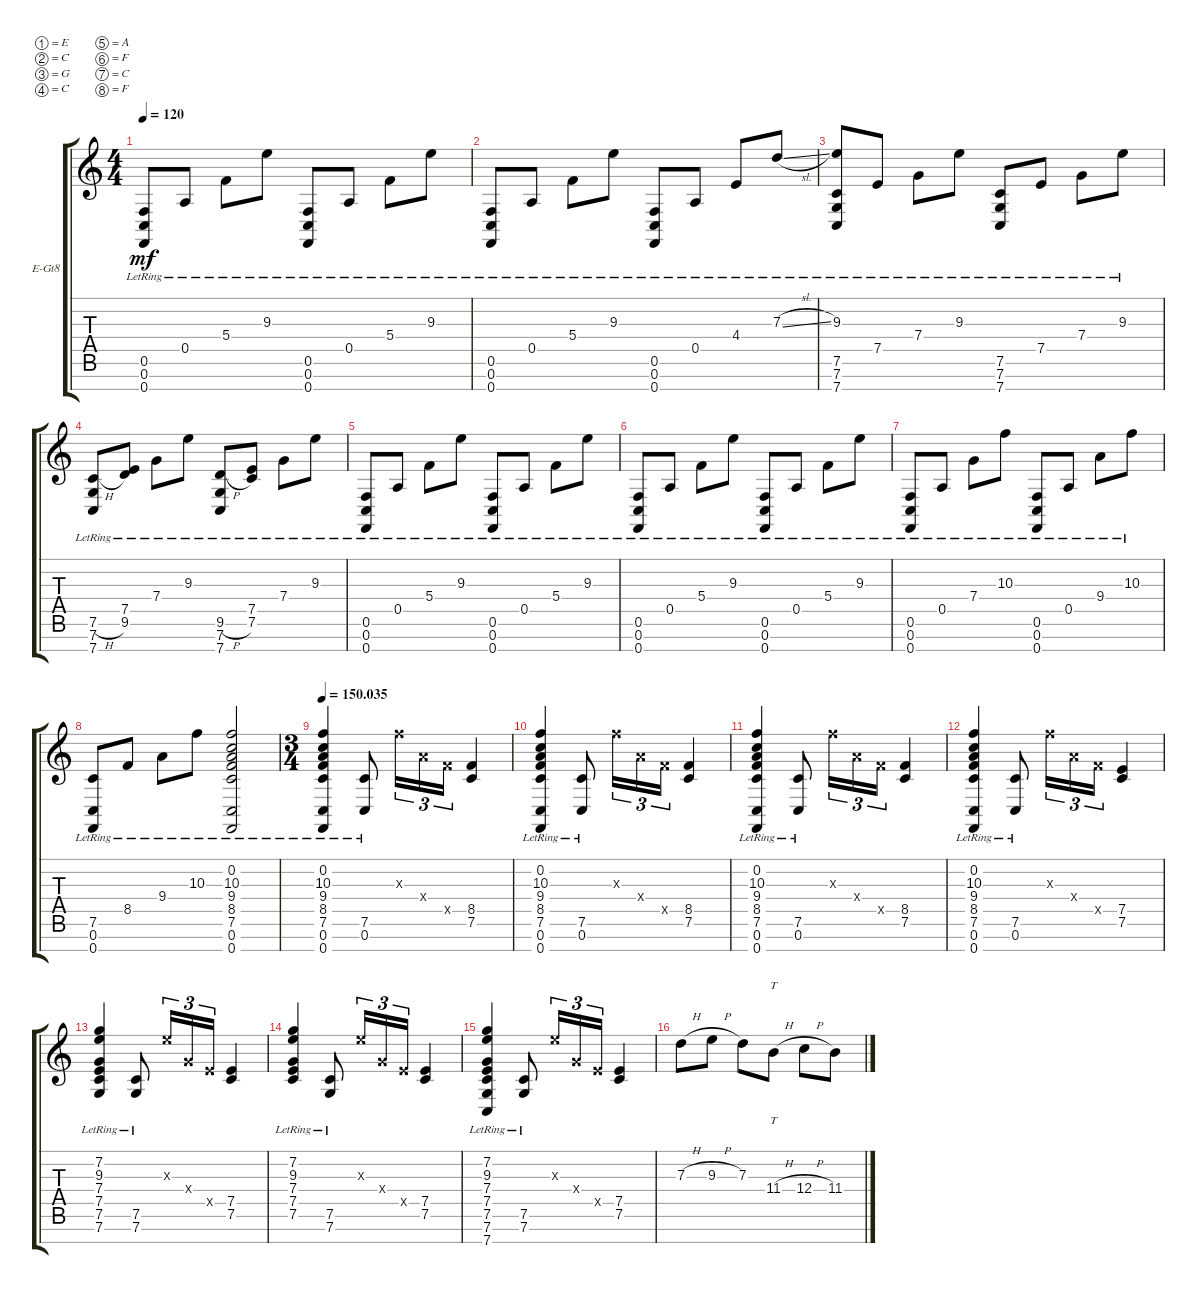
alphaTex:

\defaultSystemsLayout 4
\bracketExtendMode groupsimilarinstruments
\firstSystemTrackNameOrientation horizontal
\otherSystemsTrackNameOrientation horizontal
\track ("Electric Guitar" "E-Gt8") {instrument electricguitarclean}
\staff {score tabs}
\tuning (E4 C4 G3 C3 A2 F2 C2 F1)
\ts (4 4)
\tempo 120
\clef g2
\ks c
(0.8{lr} 0.7{lr} 0.6{lr}).8{dy mf} 0.5{lr}.8 5.4{lr}.8 9.3{lr}.8 (0.8{lr} 0.7{lr} 0.6{lr}).8 0.5{lr}.8 5.4{lr}.8 9.3{lr}.8 |
(0.8{lr} 0.7{lr} 0.6{lr}).8 0.5{lr}.8 5.4{lr}.8 9.3{lr}.8 (0.8{lr} 0.7{lr} 0.6{lr}).8 0.5{lr}.8 4.4{lr}.8 7.3{sl lr}.8 |
(7.8{lr} 7.7{lr} 7.6{lr} 9.3{lr}).8 7.5{lr}.8 7.4{lr}.8 9.3{lr}.8 (7.8{lr} 7.7{lr} 7.6{lr}).8 7.5{lr}.8 7.4{lr}.8 9.3{lr}.8 |
(7.8{lr} 7.7{lr} 7.6{h lr}).8 (7.5{lr} 9.6{lr}).8 7.4{lr}.8 9.3{lr}.8 (7.8{lr} 7.7{lr} 9.6{h lr}).8 (7.5{lr} 7.6{lr}).8 7.4{lr}.8 9.3{lr}.8 |
(0.8{lr} 0.7{lr} 0.6{lr}).8 0.5{lr}.8 5.4{lr}.8 9.3{lr}.8 (0.8{lr} 0.7{lr} 0.6{lr}).8 0.5{lr}.8 5.4{lr}.8 9.3{lr}.8 |
(0.8{lr} 0.7{lr} 0.6{lr}).8 0.5{lr}.8 5.4{lr}.8 9.3{lr}.8 (0.8{lr} 0.7{lr} 0.6{lr}).8 0.5{lr}.8 5.4{lr}.8 9.3{lr}.8 |
(0.8{lr} 0.7{lr} 0.6{lr}).8 0.5{lr}.8 7.4{lr}.8 10.3{lr}.8 (0.8{lr} 0.7{lr} 0.6{lr}).8 0.5{lr}.8 9.4{lr}.8 10.3{lr}.8 |
(0.8{lr} 0.7{lr} 7.6{lr}).8 8.5{lr}.8 9.4{lr}.8 10.3{lr}.8 (10.3{lr} 9.4{lr} 8.5{lr} 7.6{lr} 0.7{lr} 0.8{lr} 0.2{lr}).2 |
\ts (3 4)
\tempo
150.035 (0.8{lr} 0.7{lr} 7.6{lr} 8.5{lr} 9.4{lr} 10.3{lr} 0.2{lr}).4 (0.7{lr} 7.6{lr}).8 10.3{x}.16{tu (3 2)} 9.4{x}.16{tu (3 2)} 8.5{x}.16{tu (3 2)} (7.6 8.5).4 |
(0.8{lr} 0.7{lr} 7.6{lr} 8.5{lr} 9.4{lr} 10.3{lr} 0.2{lr}).4 (0.7{lr} 7.6{lr}).8 10.3{x}.16{tu (3 2)} 9.4{x}.16{tu (3 2)} 8.5{x}.16{tu (3 2)} (7.6 8.5).4 |
(0.8{lr} 0.7{lr} 7.6{lr} 8.5{lr} 9.4{lr} 10.3{lr} 0.2{lr}).4 (0.7{lr} 7.6{lr}).8 10.3{x}.16{tu (3 2)} 9.4{x}.16{tu (3 2)} 8.5{x}.16{tu (3 2)} (7.6 8.5).4 |
(0.8{lr} 0.7{lr} 7.6{lr} 8.5{lr} 9.4{lr} 10.3{lr} 0.2{lr}).4 (0.7{lr} 7.6{lr}).8 10.3{x}.16{tu (3 2)} 9.4{x}.16{tu (3 2)} 8.5{x}.16{tu (3 2)} (7.6 7.5).4 |
(7.7{lr} 7.6{lr} 7.5{lr} 7.4{lr} 9.3{lr} 7.2{lr}).4 (7.7{lr} 7.6{lr}).8 9.3{x}.16{tu (3 2)} 7.4{x}.16{tu (3 2)} 7.5{x}.16{tu (3 2)} (7.6 7.5).4 |
(7.6{lr} 7.5{lr} 7.4{lr} 9.3{lr} 7.2{lr}).4 (7.7{lr} 7.6{lr}).8 9.3{x}.16{tu (3 2)} 7.4{x}.16{tu (3 2)} 7.5{x}.16{tu (3 2)} (7.6 7.5).4 |
(7.8{lr} 7.7{lr} 7.6{lr} 7.5{lr} 7.4{lr} 9.3{lr} 7.2{lr}).4 (7.7{lr} 7.6{lr}).8 9.3{x}.16{tu (3 2)} 7.4{x}.16{tu (3 2)} 7.5{x}.16{tu (3 2)} (7.6 7.5).4 |
7.3{h}.8 9.3{h}.8 7.3.8 11.4{h}.8{tt} 12.4{h}.8 11.4.8
